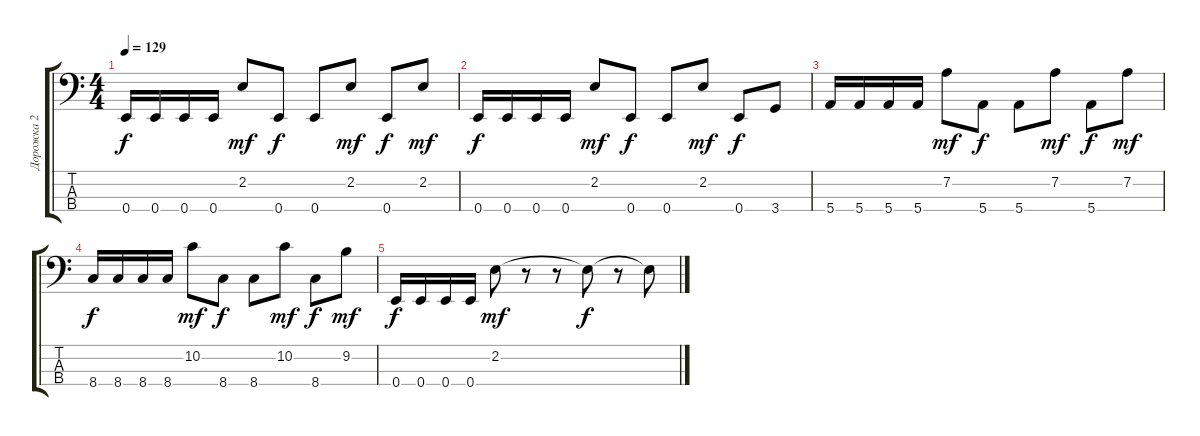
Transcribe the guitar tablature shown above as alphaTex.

\track ("Дорожка 2" "Дорожка 2") {instrument electricbasspick}
\staff {score tabs}
\tuning (G2 D2 A1 E1) {hide}
\ts (4 4)
\tempo 129
\clef f4
\ks c
0.4.16{dy f} 0.4.16 0.4.16 0.4.16 2.2.8{dy mf} 0.4.8{dy f} 0.4.8 2.2.8{dy mf} 0.4.8{dy f} 2.2.8{dy mf} |
0.4.16{dy f} 0.4.16 0.4.16 0.4.16 2.2.8{dy mf} 0.4.8{dy f} 0.4.8 2.2.8{dy mf} 0.4.8{dy f} 3.4.8 |
5.4.16 5.4.16 5.4.16 5.4.16 7.2.8{dy mf} 5.4.8{dy f} 5.4.8 7.2.8{dy mf} 5.4.8{dy f} 7.2.8{dy mf} |
8.4.16{dy f} 8.4.16 8.4.16 8.4.16 10.2.8{dy mf} 8.4.8{dy f} 8.4.8 10.2.8{dy mf} 8.4.8{dy f} 9.2.8{dy mf} |
0.4.16{dy f} 0.4.16 0.4.16 0.4.16 2.2.8{dy mf} r.8 r.8 2.2{t}.8{dy f} r.8 2.2{t}.8
